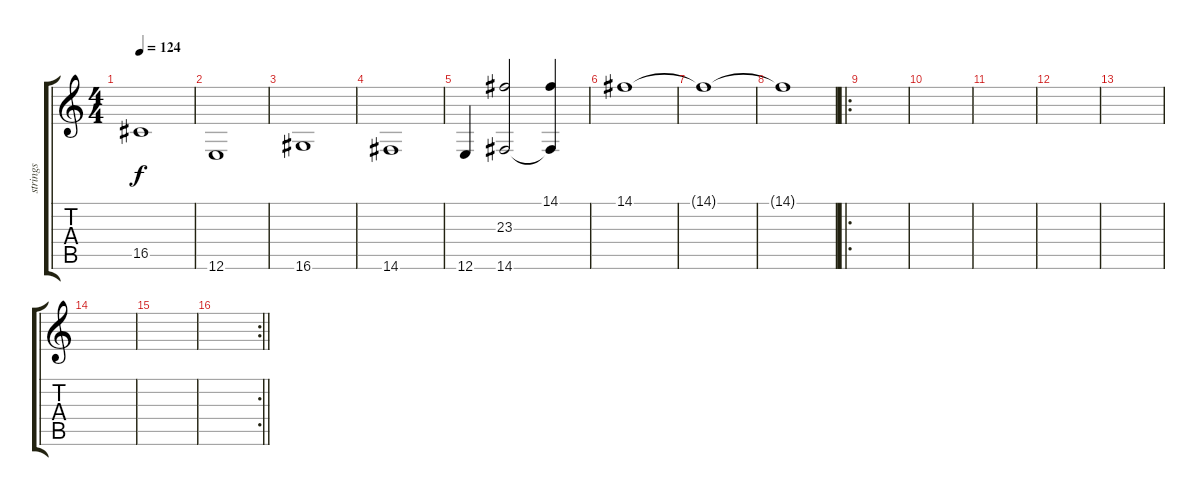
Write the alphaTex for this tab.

\track ("strings" "strings") {instrument stringensemble1}
\staff {score tabs}
\tuning (E4 B3 G3 D3 A2 E2) {hide}
\ts (4 4)
\tempo 124
\clef g2
\ks c
16.5.1{dy f} |
12.6.1 |
16.6.1 |
14.6.1 |
12.6.4 (23.3 14.6).2 (14.1 14.6{t}).4 |
14.1.1 |
14.1{t}.1 |
14.1{t}.1 |
\ro
|
|
|
|
|
|
|
\rc 2
\barLineRight lightlight
